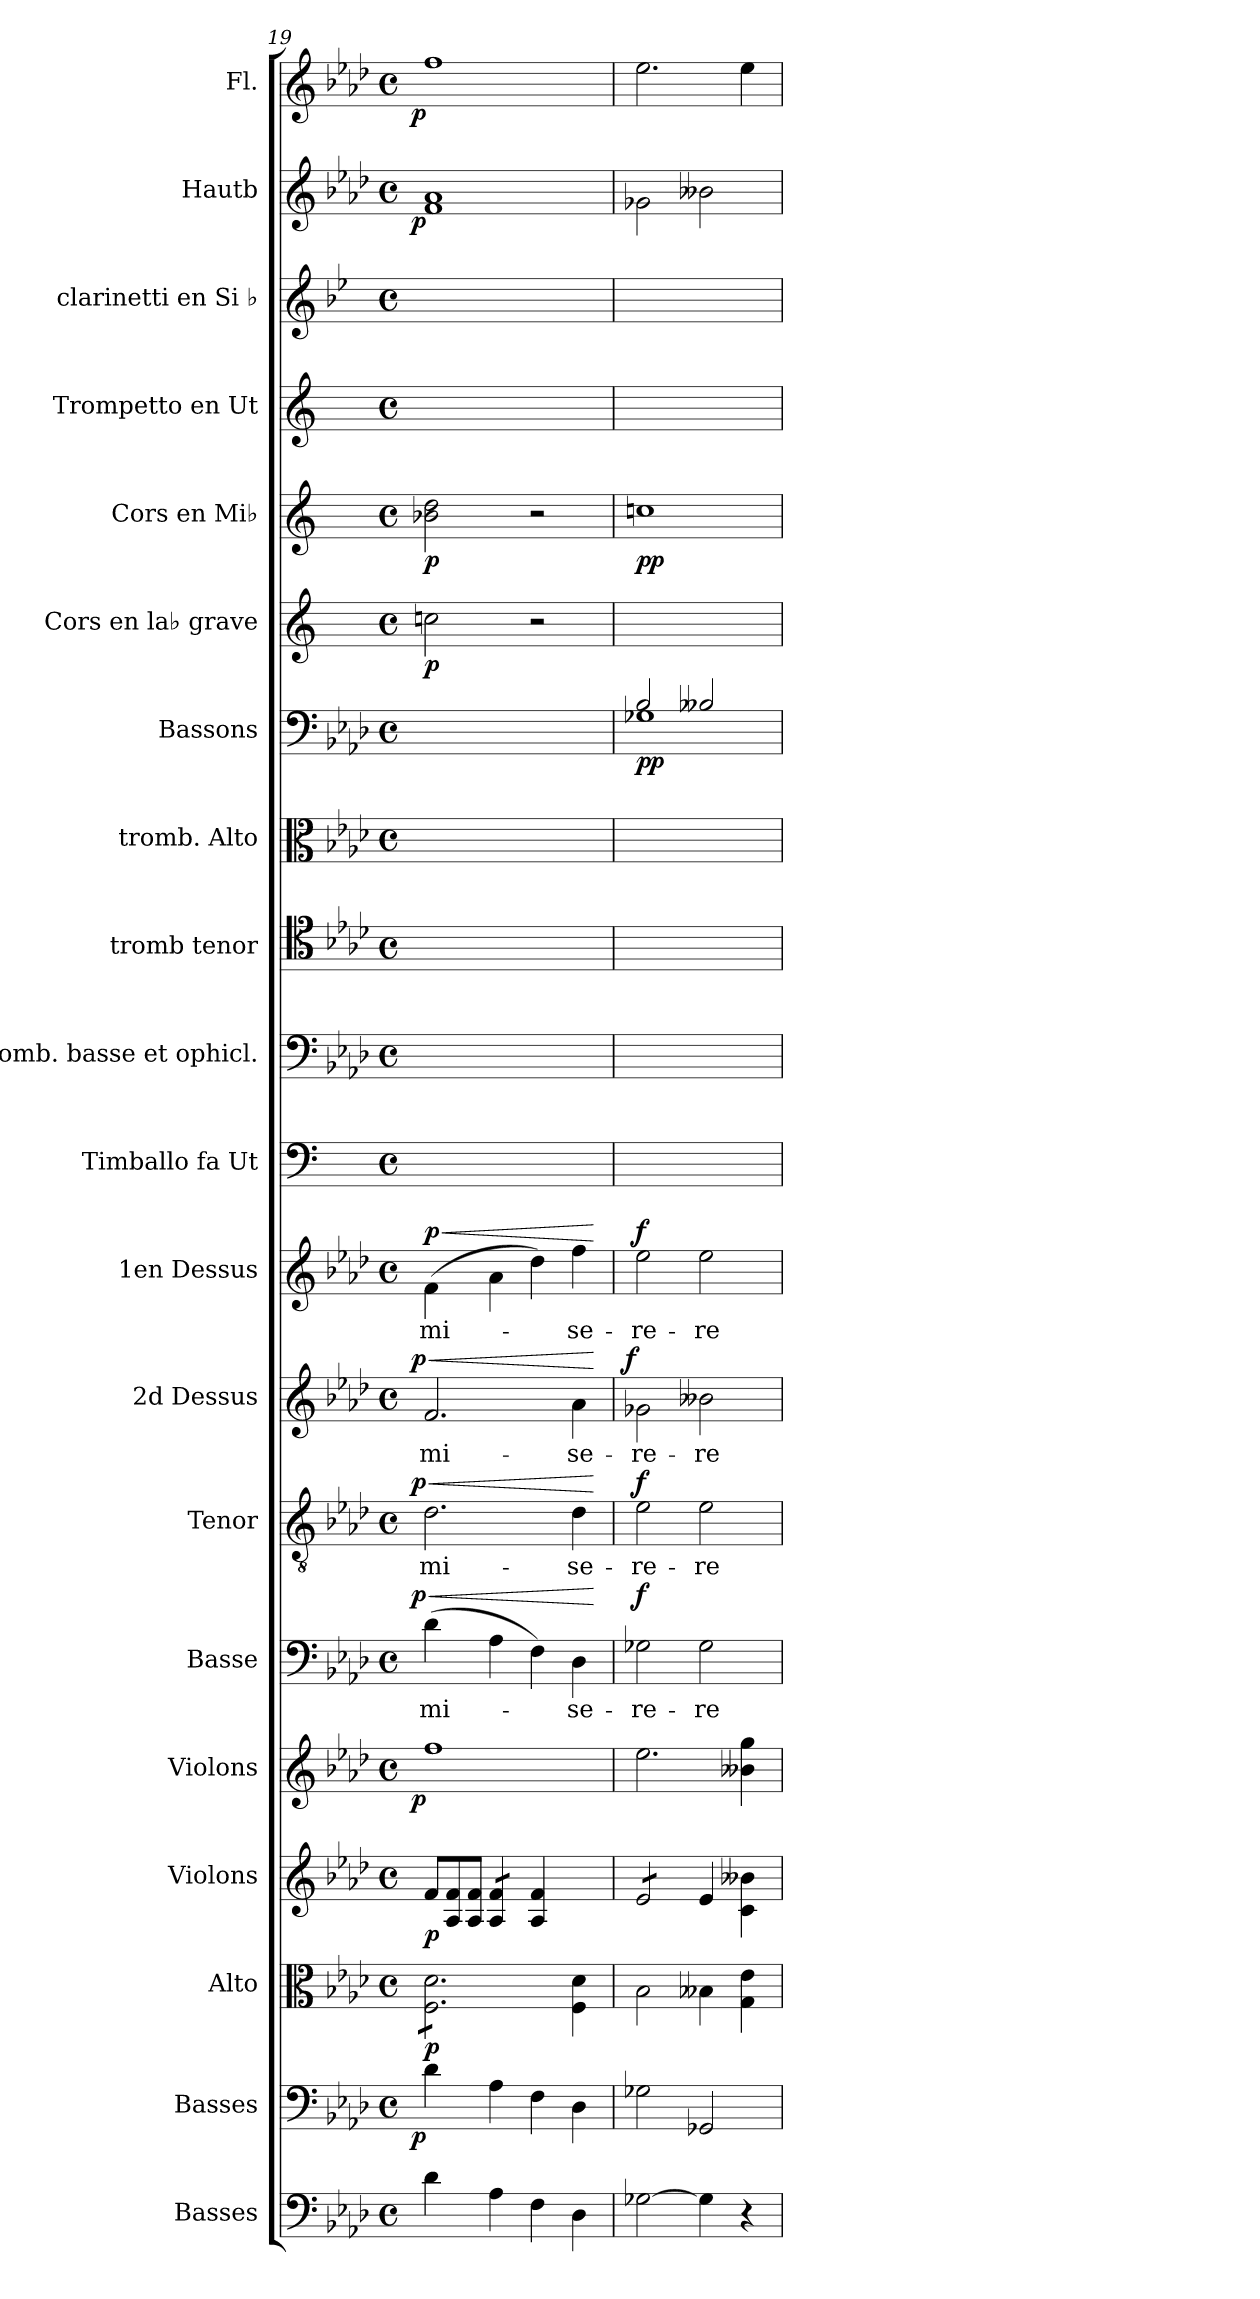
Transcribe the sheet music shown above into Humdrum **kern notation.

**kern	**kern	**dynam	**kern	**dynam	**kern	**dynam	**kern	**dynam	**kern	**text	**dynam	**kern	**text	**dynam	**kern	**text	**dynam	**kern	**text	**dynam	**kern	**kern	**kern	**kern	**kern	**dynam	**kern	**dynam	**kern	**dynam	**kern	**kern	**kern	**dynam	**kern	**dynam
*part20	*part19	*part19	*part18	*part18	*part17	*part17	*part16	*part16	*part15	*part15	*part15	*part14	*part14	*part14	*part13	*part13	*part13	*part12	*part12	*part12	*part11	*part10	*part9	*part8	*part7	*part7	*part6	*part6	*part5	*part5	*part4	*part3	*part2	*part2	*part1	*part1
*staff20	*staff19	*staff19	*staff18	*staff18	*staff17	*staff17	*staff16	*staff16	*staff15	*staff15	*staff15	*staff14	*staff14	*staff14	*staff13	*staff13	*staff13	*staff12	*staff12	*staff12	*staff11	*staff10	*staff9	*staff8	*staff7	*staff7	*staff6	*staff6	*staff5	*staff5	*staff4	*staff3	*staff2	*staff2	*staff1	*staff1
*I"Basses	*I"Basses	*	*I"Alto	*	*I"Violons	*	*I"Violons	*	*I"Basse	*	*	*I"Tenor	*	*	*I"2d Dessus	*	*	*I"1en Dessus	*	*	*I"Timballo fa Ut	*I"Tromb. basse et ophicl.	*I"tromb tenor	*I"tromb. Alto	*I"Bassons	*	*I"Cors en la♭ grave	*	*I"Cors en Mi♭	*	*I"Trompetto en Ut	*I"clarinetti en Si ♭	*I"Hautb	*	*I"Fl.	*
*	*	*	*I'A	*	*I'Vln	*	*I'Vln	*	*I'B	*	*	*I'T	*	*	*	*	*	*	*	*	*	*I'B	*I'T	*I'A	*I'Bsn	*	*	*	*	*	*	*I'Cl	*	*	*I'Fl	*
*clefF4	*clefF4	*	*clefC3	*	*clefG2	*	*clefG2	*	*clefF4	*	*	*clefGv2	*	*	*clefG2	*	*	*clefG2	*	*	*clefF4	*clefF4	*clefC4	*clefC3	*clefF4	*	*clefG2	*	*clefG2	*	*clefG2	*clefG2	*clefG2	*	*clefG2	*
*	*	*	*	*	*	*	*	*	*	*	*	*	*	*	*	*	*	*	*	*	*	*	*	*	*	*	*ITrd2c4	*	*ITrd5c9	*	*	*ITrd1c2	*	*	*	*
*k[b-e-a-d-]	*k[b-e-a-d-]	*	*k[b-e-a-d-]	*	*k[b-e-a-d-]	*	*k[b-e-a-d-]	*	*k[b-e-a-d-]	*	*	*k[b-e-a-d-]	*	*	*k[b-e-a-d-]	*	*	*k[b-e-a-d-]	*	*	*	*k[b-e-a-d-]	*k[b-e-a-d-]	*k[b-e-a-d-]	*k[b-e-a-d-]	*	*	*	*	*	*	*k[b-e-a-d-]	*k[b-e-a-d-]	*	*k[b-e-a-d-]	*
*f:	*f:	*	*f:	*	*f:	*	*f:	*	*f:	*	*	*f:	*	*	*f:	*	*	*f:	*	*	*	*f:	*f:	*f:	*f:	*	*	*	*	*	*	*f:	*f:	*	*f:	*
*M4/4	*M4/4	*	*M4/4	*	*M4/4	*	*M4/4	*	*M4/4	*	*	*M4/4	*	*	*M4/4	*	*	*M4/4	*	*	*M4/4	*M4/4	*M4/4	*M4/4	*M4/4	*	*M4/4	*	*M4/4	*	*M4/4	*M4/4	*M4/4	*	*M4/4	*
*met(c)	*met(c)	*	*met(c)	*	*met(c)	*	*met(c)	*	*met(c)	*	*	*met(c)	*	*	*met(c)	*	*	*met(c)	*	*	*met(c)	*met(c)	*met(c)	*met(c)	*met(c)	*	*met(c)	*	*met(c)	*	*met(c)	*met(c)	*met(c)	*	*met(c)	*
*	*	*	*	*	*Xtuplet	*	*	*	*	*	*	*	*	*	*	*	*	*	*	*	*	*	*	*	*	*	*	*	*	*	*	*	*	*	*	*
=19	=19	=19	=19	=19	=19	=19	=19	=19	=19	=19	=19	=19	=19	=19	=19	=19	=19	=19	=19	=19	=19	=19	=19	=19	=19	=19	=19	=19	=19	=19	=19	=19	=19	=19	=19	=19
!	!	!LO:DY:rj	!	!	!	!	!	!LO:DY:rj	!	!LO:LY:i	!LO:HP:a	!	!LO:LY:i	!LO:HP:a	!	!LO:LY:i	!LO:HP:a	!	!	!LO:HP:a	!	!	!	!	!	!	!	!	!	!	!	!	!	!	!	!
!	!	!	!	!	!	!	!	!	!	!	!LO:DY:n=1:a:rj	!	!	!LO:DY:n=1:a:rj	!	!	!LO:DY:n=1:a:rj	!	!	!LO:DY:n=1:a	!	!	!	!	!	!	!	!	!	!	!	!	!	!LO:DY:rj	!	!LO:DY:rj
*	*	*	*tremolo	*	*	*	*	*	*	*	*	*	*	*	*	*	*	*	*	*	*	*	*	*	*	*	*	*	*	*	*	*	*	*	*	*
4d-\	4d-\	p	8F\ 8d-\L	p	12f/L	p	1ff\	p	(4d-\	mi-	< p	2.d-\	mi-	< p	2.f/	mi-	< p	(4f\	mi-	< p	1ryy	1ryy	1ryy	1ryy	1ryy	.	2a-X\	p	2d-X\ 2f\	p	1ryy	1ryy	1f/ 1a-/	p	1ff\	p
.	.	.	.	.	12A-/ 12f/	.	.	.	.	.	.	.	.	.	.	.	.	.	.	.	.	.	.	.	.	.	.	.	.	.	.	.	.	.	.	.
.	.	.	8F\ 8d-\	.	.	.	.	.	.	.	.	.	.	.	.	.	.	.	.	.	.	.	.	.	.	.	.	.	.	.	.	.	.	.	.	.
.	.	.	.	.	12A-/ 12f/J	.	.	.	.	.	.	.	.	.	.	.	.	.	.	.	.	.	.	.	.	.	.	.	.	.	.	.	.	.	.	.
!	!	!	!	!	!LO:TX:a:color=crimson:t=⚠	!	!	!	!	!	!	!	!	!	!	!	!	!	!	!	!	!	!	!	!	!	!	!	!	!	!	!	!	!	!	!
*	*	*	*	*	*tremolo	*	*	*	*	*	*	*	*	*	*	*	*	*	*	*	*	*	*	*	*	*	*	*	*	*	*	*	*	*	*	*
4A-\	4A-\	.	8F\ 8d-\	.	8A-/ 8f/L	.	.	.	4A-\	.	.	.	.	.	.	.	.	4a-\	.	.	.	.	.	.	.	.	.	.	.	.	.	.	.	.	.	.
.	.	.	8F\ 8d-\	.	8A-/ 8f/J	.	.	.	.	.	.	.	.	.	.	.	.	.	.	.	.	.	.	.	.	.	.	.	.	.	.	.	.	.	.	.
*	*	*	*	*	*Xtremolo	*	*	*	*	*	*	*	*	*	*	*	*	*	*	*	*	*	*	*	*	*	*	*	*	*	*	*	*	*	*	*
4F\	4F\	.	8F\ 8d-\	.	4A-/ 4f/	.	.	.	4F\)	.	.	.	.	.	.	.	.	4dd-\)	.	.	.	.	.	.	.	.	2r	.	2r	.	.	.	.	.	.	.
.	.	.	8F\ 8d-\J	.	.	.	.	.	.	.	.	.	.	.	.	.	.	.	.	.	.	.	.	.	.	.	.	.	.	.	.	.	.	.	.	.
*	*	*	*Xtremolo	*	*	*	*	*	*	*	*	*	*	*	*	*	*	*	*	*	*	*	*	*	*	*	*	*	*	*	*	*	*	*	*	*
!	!	!	!	!	!	!	!	!	!	!LO:LY:i	!	!	!LO:LY:i	!	!	!LO:LY:i	!	!	!	!	!	!	!	!	!	!	!	!	!	!	!	!	!	!	!	!
4D-\	4D-\	.	4F\ 4d-\	.	4ryy	.	.	.	4D-\	-se-	.	4d-\	-se-	.	4a-\	-se-	.	4ff\	-se-	.	.	.	.	.	.	.	.	.	.	.	.	.	.	.	.	.
.	.	.	.	.	.	.	.	.	.	.	[	.	.	[	.	.	[	.	.	[	.	.	.	.	.	.	.	.	.	.	.	.	.	.	.	.
=20	=20	=20	=20	=20	=20	=20	=20	=20	=20	=20	=20	=20	=20	=20	=20	=20	=20	=20	=20	=20	=20	=20	=20	=20	=20	=20	=20	=20	=20	=20	=20	=20	=20	=20	=20	=20
!	!	!	!	!	!LO:TX:a:color=crimson:t=⚠	!	!	!	!	!	!	!	!	!	!	!	!	!	!	!	!	!	!	!	!	!	!	!	!	!	!	!	!	!	!	!
!	!	!	!	!	!	!	!	!	!	!LO:LY:i	!LO:DY:a	!	!LO:LY:i	!LO:DY:a	!	!LO:LY:i	!LO:DY:a:rj	!	!	!LO:DY:a	!	!	!	!	!	!	!	!	!	!	!	!	!	!	!	!
*	*	*	*	*	*	*	*	*	*	*	*	*	*	*	*	*	*	*	*	*	*	*	*	*	*^	*	*	*	*	*	*	*	*	*	*	*
*	*	*	*	*	*tremolo	*	*	*	*	*	*	*	*	*	*	*	*	*	*	*	*	*	*	*	*	*	*	*	*	*	*	*	*	*	*	*	*
[2G-X\	2G-X\	.	2B-\	.	8e-/L	.	2.ee-\	.	2G-X\	-re-	f	2e-\	-re-	f	2g-X\	-re-	f	2ee-\	-re-	f	1ryy	1ryy	1ryy	1ryy	2B-/	1G-X\	pp	1ryy	.	1e-X/	pp	1ryy	1ryy	2g-X\	.	2.ee-\	.
.	.	.	.	.	8e-/	.	.	.	.	.	.	.	.	.	.	.	.	.	.	.	.	.	.	.	.	.	.	.	.	.	.	.	.	.	.	.	.
.	.	.	.	.	8e-/	.	.	.	.	.	.	.	.	.	.	.	.	.	.	.	.	.	.	.	.	.	.	.	.	.	.	.	.	.	.	.	.
.	.	.	.	.	8e-/J	.	.	.	.	.	.	.	.	.	.	.	.	.	.	.	.	.	.	.	.	.	.	.	.	.	.	.	.	.	.	.	.
*	*	*	*	*	*Xtremolo	*	*	*	*	*	*	*	*	*	*	*	*	*	*	*	*	*	*	*	*	*	*	*	*	*	*	*	*	*	*	*	*
!	!	!	!	!	!	!	!	!	!	!LO:LY:i	!	!	!LO:LY:i	!	!	!LO:LY:i	!	!	!	!	!	!	!	!	!	!	!	!	!	!	!	!	!	!	!	!	!
4G-\]	2GG-X/	.	4B--X\	.	4e-/	.	.	.	2G-\	-re	.	2e-\	-re	.	2b--X\	-re	.	2ee-\	-re	.	.	.	.	.	2B--X/	.	.	.	.	.	.	.	.	2b--X\	.	.	.
4r	.	.	4G\ 4e-\	.	4c\ 4b--X\	.	4b--X\ 4gg\	.	.	.	.	.	.	.	.	.	.	.	.	.	.	.	.	.	.	.	.	.	.	.	.	.	.	.	.	4ee-\	.
*	*	*	*	*	*	*	*	*	*	*	*	*	*	*	*	*	*	*	*	*	*	*	*	*	*v	*v	*	*	*	*	*	*	*	*	*	*	*
=	=	=	=	=	=	=	=	=	=	=	=	=	=	=	=	=	=	=	=	=	=	=	=	=	=	=	=	=	=	=	=	=	=	=	=	=
*-	*-	*-	*-	*-	*-	*-	*-	*-	*-	*-	*-	*-	*-	*-	*-	*-	*-	*-	*-	*-	*-	*-	*-	*-	*-	*-	*-	*-	*-	*-	*-	*-	*-	*-	*-	*-
